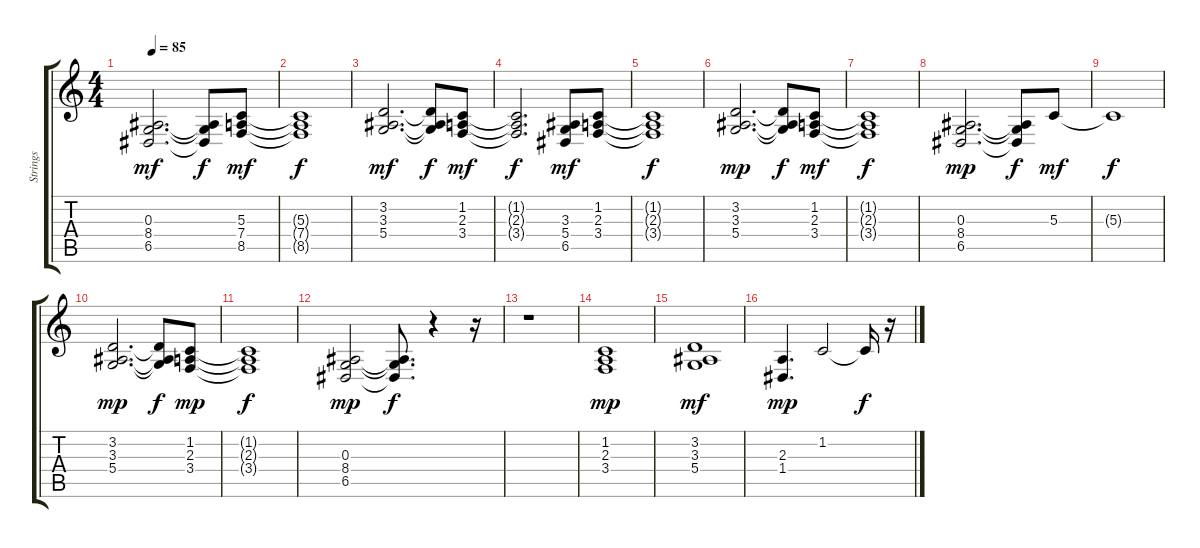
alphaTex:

\track ("Strings" "Strings") {instrument synthstrings1}
\staff {score tabs}
\tuning (E4 B3 G3 D3 A2 E2) {hide}
\ts (4 4)
\tempo 85
\clef g2
\ks c
(0.3 8.4 6.5).2{d dy mf volume 0} (0.3{t} 8.4{t} 6.5{t}).8{dy f} (5.3 7.4 8.5).8{dy mf volume 7} |
(5.3{t} 7.4{t} 8.5{t}).1{dy f} |
(3.2 3.3 5.4).2{d dy mf volume 11} (3.2{t} 3.3{t} 5.4{t}).8{dy f} (1.2 2.3 3.4).8{dy mf volume 10} |
(1.2{t} 2.3{t} 3.4{t}).2{d dy f} (3.3 5.4 6.5).8{dy mf volume 10} (1.2 2.3 3.4).8{volume 10} |
(1.2{t} 2.3{t} 3.4{t}).1{dy f} |
(3.2 3.3 5.4).2{d dy mp volume 10} (3.2{t} 3.3{t} 5.4{t}).8{dy f} (1.2 2.3 3.4).8{dy mf volume 11} |
(1.2{t} 2.3{t} 3.4{t}).1{dy f} |
(0.3 8.4 6.5).2{d dy mp volume 11} (0.3{t} 8.4{t} 6.5{t}).8{dy f} 5.3.8{dy mf volume 12} |
5.3{t}.1{dy f} |
(3.2 3.3 5.4).2{d dy mp volume 15} (3.2{t} 3.3{t} 5.4{t}).8{dy f} (1.2 2.3 3.4).8{dy mp volume 13} |
(1.2{t} 2.3{t} 3.4{t}).1{dy f} |
(0.3 8.4 6.5).2{dy mp volume 13} (0.3{t} 8.4{t} 6.5{t}).8{d dy f} r.4 r.16 |
r.1 |
(1.2 2.3 3.4).1{dy mp volume 11} |
(3.2 3.3 5.4).1{dy mf} |
(2.3 1.4).4{d dy mp} 1.2.2 1.2{t}.16{dy f} r.16
